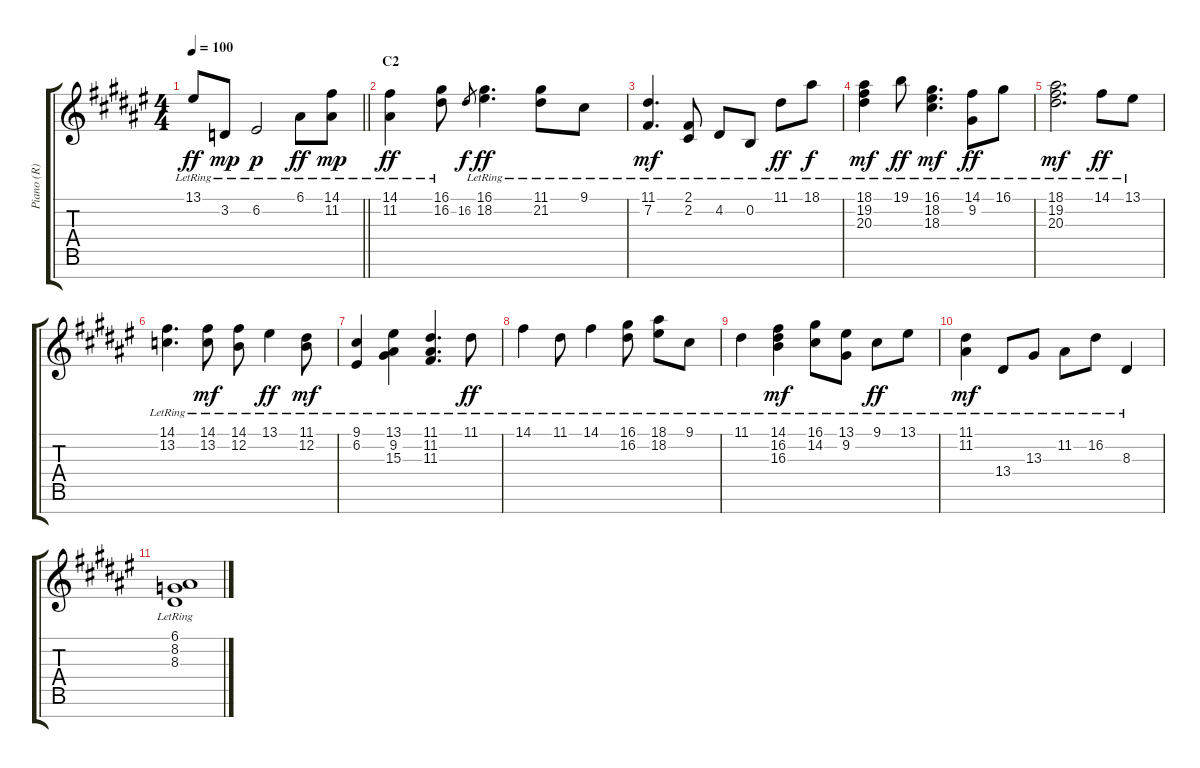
\track ("Piano (R)" "Piano (R)") {instrument acousticgrandpiano}
\staff {score tabs}
\tuning (E4 B3 G3 D3 A2 E2 B1) {hide}
\ts (4 4)
\tempo 100
\clef g2
\barLineRight lightlight
\ks f#
13.1{lr}.8{dy ff} 3.2{lr}.8{dy mp} 6.2{lr}.2{dy p} 6.1{lr}.8{dy ff} (14.1{lr} 11.2{lr}).8{dy mp} |
\section ("" "C2")
(14.1{lr} 11.2{lr}).4{dy ff} (16.1{lr} 16.2{lr}).8 16.2.8{gr dy f} (16.1{lr} 18.2{lr}).4{d dy ff} (11.1{lr} 21.2{lr}).8 9.1{lr}.8 |
(11.1{lr} 7.2{lr}).4{d dy mf} (2.1{lr} 2.2{lr}).8 4.2{lr}.8 0.2{lr}.8 11.1{lr}.8{dy ff} 18.1{lr}.8{dy f} |
(18.1{lr} 19.2{lr} 20.3{lr}).4{dy mf} 19.1{lr}.8{dy ff} (16.1{lr} 18.2{lr} 18.3{lr}).4{d dy mf} (14.1{lr} 9.2{lr}).8{dy ff} 16.1{lr}.8 |
(18.1{lr} 19.2{lr} 20.3{lr}).2{d dy mf} 14.1{lr}.8{dy ff} 13.1{lr}.8 |
(14.1{lr} 13.2{lr}).4{d} (14.1{lr} 13.2{lr}).8{dy mf} (14.1{lr} 12.2{lr}).8 13.1{lr}.4{dy ff} (11.1{lr} 12.2{lr}).8{dy mf} |
(9.1{lr} 6.2{lr}).4 (13.1{lr} 9.2{lr} 15.3{lr}).4 (11.1{lr} 11.2{lr} 11.3{lr}).4{d} 11.1{lr}.8{dy ff} |
14.1{lr}.4 11.1{lr}.8 14.1{lr}.4 (16.1{lr} 16.2{lr}).8 (18.1{lr} 18.2{lr}).8 9.1{lr}.8 |
11.1{lr}.4 (14.1{lr} 16.2{lr} 16.3{lr}).4{dy mf} (16.1{lr} 14.2{lr}).8 (13.1{lr} 9.2{lr}).8 9.1{lr}.8{dy ff} 13.1{lr}.8 |
(11.1{lr} 11.2{lr}).4{dy mf} 13.4{lr}.8 13.3{lr}.8 11.2{lr}.8 16.2{lr}.8 8.3{lr}.4 |
(6.1{lr} 8.2{lr} 8.3{lr}).1
